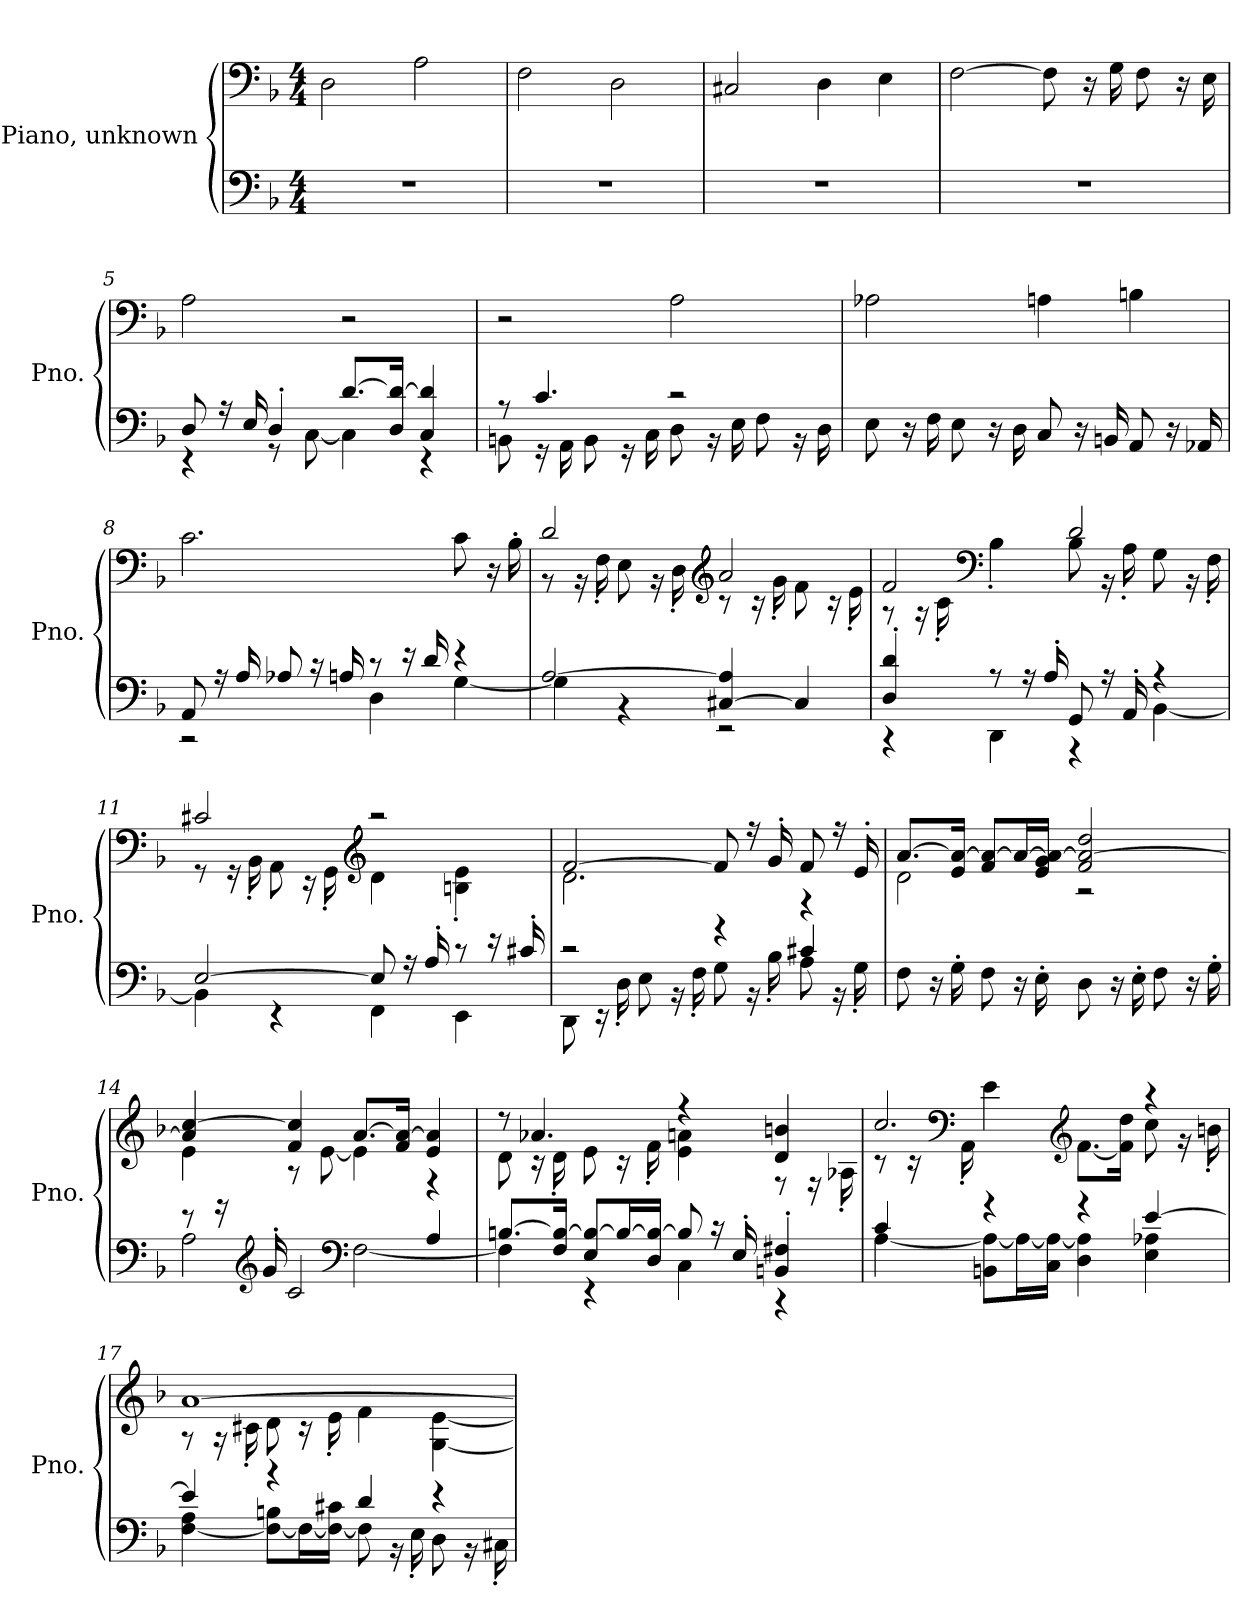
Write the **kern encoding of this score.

**kern	**kern
*part1	*part1
*staff2	*staff1
*I"Piano, unknown	*
*I'Pno.	*
*clefF4	*clefF4
*k[b-]	*k[b-]
*M4/4	*M4/4
*MM120	*MM120
=1	=1
1r	2D\
.	2A\
=2	=2
1r	2F\
.	2D\
=3	=3
1r	2C#X/
.	4D\
.	4E\
=4	=4
1r	[2F\
.	8F\]
.	16r
.	16G\
.	8F\
.	16r
.	16E\
=5	=5
*^	*
8D/	4r	2A\
16r	.	.
16E/	.	.
4D'/	8r	.
.	[8C\	.
[8.d/L	4C\]	2r
16D/ 16d/_Jk	.	.
4C/ 4d/]	4r	.
=6	=6	=6
8r	8BBn\	2r
4.c/	16r	.
.	16AA\	.
.	8BB\	.
.	16r	.
.	16C\	.
2r	8D\	2A\
.	16r	.
.	16E\	.
.	8F\	.
.	16r	.
.	16D\	.
*v	*v	*
!!LO:LB:g=z
=7	=7
8E\	2A-X\
16r	.
16F\	.
8E\	.
16r	.
16D\	.
8C/	4An\
16r	.
16BBn/	.
8AA/	4Bn\
16r	.
16AA-X/	.
=8	=8
*^	*
8AA/	2r	2.c\
16r	.	.
16A/	.	.
8A-X/	.	.
16r	.	.
16An/	.	.
8r	4D\	.
16r	.	.
16d/	.	.
4r	[4G\	8c\
.	.	16r
.	.	16B-'\
=9	=9	=9
*	*	*^
[2A/	4G\]	2d/	8r
.	.	.	16r
.	.	.	16F'\
.	4r	.	8E\
.	.	.	16r
.	.	.	16D'\
*	*	*clefG2	*
[4C#X/ 4A/]	2r	2a/	8r
.	.	.	16r
.	.	.	16g'\
4C#/]	.	.	8f\
.	.	.	16r
.	.	.	16e'\
!!LO:LB:g=z	!!
=10	=10	=10	=10
4D/' 4d/'	4r	2f/	8r
.	.	.	16r
.	.	.	16c'\
*	*	*clefF4	*
8r	4DD\	.	4B-'\
16r	.	.	.
16A'/	.	.	.
8GG/	4r	2d/	8B-\
16r	.	.	16r
16AA'/	.	.	16A'\
4r	[4BB-\	.	8G\
.	.	.	16r
.	.	.	16F'\
=11	=11	=11	=11
[2E/	4BB-\]	2c#X/	8r
.	.	.	16r
.	.	.	16BB-'\
.	4r	.	8AA\
.	.	.	16r
.	.	.	16GG'\
*	*	*clefG2	*
8E/]	4FF\	2r	4d\
16r	.	.	.
16A'/	.	.	.
8r	4EE\	.	4Bn\' 4e\'
16r	.	.	.
16c#X'/	.	.	.
!!LO:LB:g=z	!!
=12	=12	=12	=12
2r	8DD\	[2f/	2.d\
.	16r	.	.
.	16D'\	.	.
.	8E\	.	.
.	16r	.	.
.	16F'\	.	.
4r	8G\	8f/]	.
.	16r	16r	.
.	16B-'\	16g'/	.
4c#X/	8A\	8f/	4r
.	16r	16r	.
.	16G'\	16e'/	.
*v	*v	*	*
=13	=13	=13
8F\	[8.a/L	2d\
16r	.	.
16G'\	16e/ 16a/_Jk	.
8F\	8f/ 8a/_L	.
16r	16a/L_	.
16E'\	16e/ 16g/ 16a/_JJ	.
8D\	2f/ 2a/_ 2dd/	2r
16r	.	.
16E'\	.	.
8F\	.	.
16r	.	.
16G'\	.	.
=14	=14	=14
*^	*	*
8r	2A\	4a/] [4cc/	4e\
16r	.	.	.
*clefG2	*	*	*
16g'/	.	.	.
2c/	.	4f/ 4cc/]	8r
.	.	.	[8e\
*clefF4	*	*	*
.	[2F\	[8.a/L	4e\]
.	.	16f/ 16a/_Jk	.
4A/	.	4e/ 4a/]	4r
!!LO:LB:g=z	!!
=15	=15	=15	=15
[8.Bn/L	4F\]	8r	8d\
.	.	4.a-X/	16r
16F/ 16B/_Jk	.	.	16d'\
8E/ 8B/_L	4r	.	8e\
16B/L_	.	.	16r
16D/ 16B/_JJ	.	.	16f'\
8B/]	4C\	4r	4e\ 4an\
16r	.	.	.
16E'/	.	.	.
4BBn/' 4F#X/'	4r	4d/ 4bn/	8r
.	.	.	16r
.	.	.	16A-X'\
=16	=16	=16	=16
4c/	[4A\	2.cc/	8r
.	.	.	16r
*	*	*clefF4	*
.	.	.	16AA'\
4r	8BBn\ 8A\_L	.	4e\
.	16A\L_	.	.
.	16C\ 16A\_JJ	.	.
*	*	*clefG2	*
4r	4D\ 4A\]	.	[8.f\L
.	.	.	16f\] 16dd\Jk
[4e/	4E\ 4A-X\	4r	8cc\
.	.	.	16r
.	.	.	16bn'\
!!LO:LB:g=z	!!
=17	=17	=17	=17
4e/]	[4F\ 4A\	[1a	8r
.	.	.	16r
.	.	.	16c#X'\
4r	8F\_ 8Bn\L	.	8d\
.	16F\L_	.	16r
.	16F\_ 16c#X\JJ	.	16e'\
4d/	8F\]	.	4f\
.	16r	.	.
.	16E'\	.	.
4r	8D\	.	[4G\ [4e\
.	16r	.	.
.	16C#X'\	.	.
*v	*v	*	*
*	*v	*v
=	=
*-	*-
